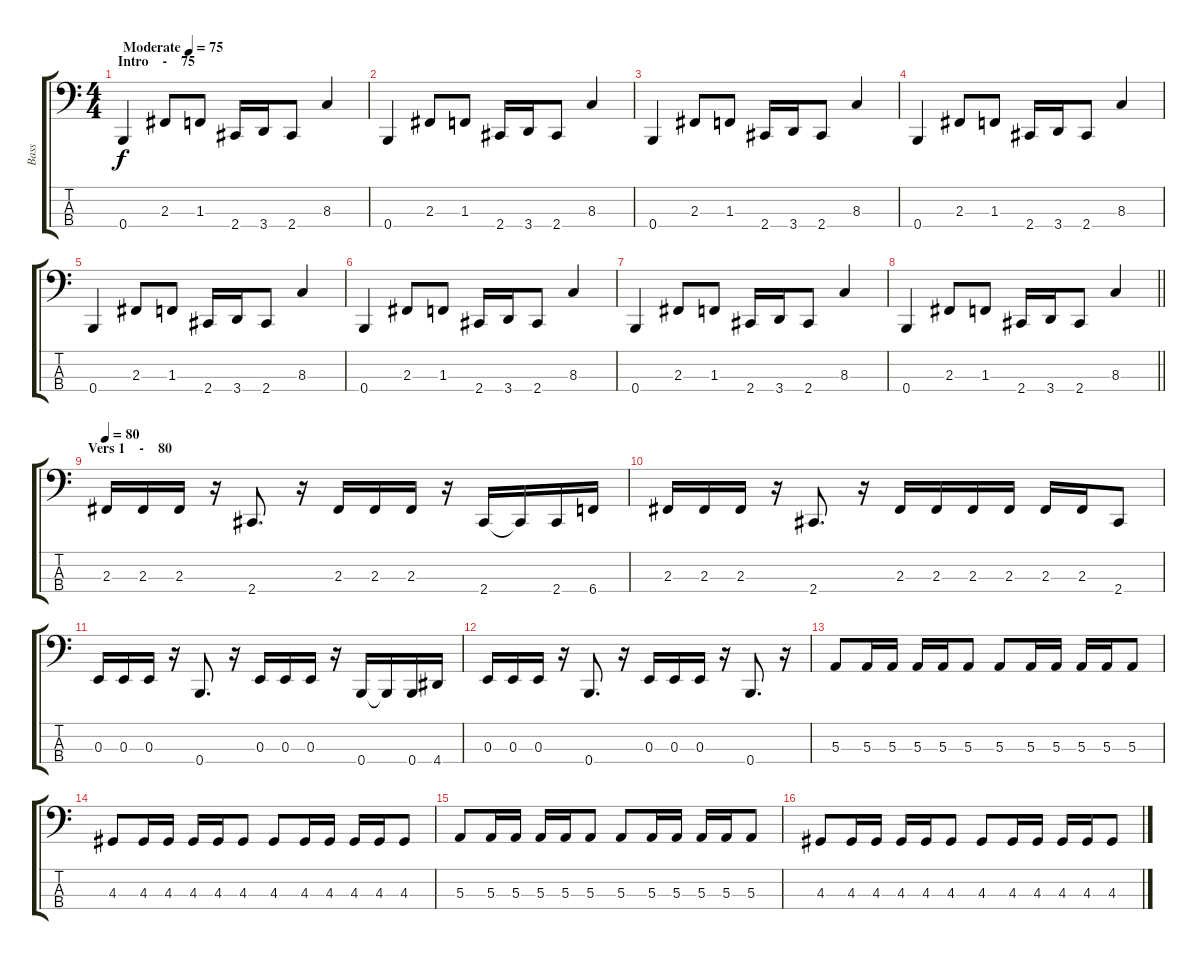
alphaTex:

\track ("Bass" "Bass") {instrument electricbassfinger}
\staff {score tabs}
\tuning (D2 A1 E1 B0) {hide}
\ts (4 4)
\section ("" "Intro    -    75")
\tempo (75 "Moderate")
\clef f4
\ks c
0.4.4{dy f instrument electricbassfinger} 2.3.8 1.3.8 2.4.16 3.4.16 2.4.8 8.3.4 |
0.4.4 2.3.8 1.3.8 2.4.16 3.4.16 2.4.8 8.3.4 |
0.4.4 2.3.8 1.3.8 2.4.16 3.4.16 2.4.8 8.3.4 |
0.4.4 2.3.8 1.3.8 2.4.16 3.4.16 2.4.8 8.3.4 |
0.4.4 2.3.8 1.3.8 2.4.16 3.4.16 2.4.8 8.3.4 |
0.4.4 2.3.8 1.3.8 2.4.16 3.4.16 2.4.8 8.3.4 |
0.4.4 2.3.8 1.3.8 2.4.16 3.4.16 2.4.8 8.3.4 |
\barLineRight lightlight
0.4.4 2.3.8 1.3.8 2.4.16 3.4.16 2.4.8 8.3.4 |
\section ("" "Vers 1    -    80")
\tempo 80
2.3.16 2.3.16 2.3.16 r.16 2.4.8{d} r.16 2.3.16 2.3.16 2.3.16 r.16 2.4.16 2.4{t}.16 2.4.16 6.4.16 |
2.3.16 2.3.16 2.3.16 r.16 2.4.8{d} r.16 2.3.16 2.3.16 2.3.16 2.3.16 2.3.16 2.3.16 2.4.8 |
0.3.16 0.3.16 0.3.16 r.16 0.4.8{d} r.16 0.3.16 0.3.16 0.3.16 r.16 0.4.16 0.4{t}.16 0.4.16 4.4.16 |
0.3.16 0.3.16 0.3.16 r.16 0.4.8{d} r.16 0.3.16 0.3.16 0.3.16 r.16 0.4.8{d} r.16 |
5.3.8 5.3.16 5.3.16 5.3.16 5.3.16 5.3.8 5.3.8 5.3.16 5.3.16 5.3.16 5.3.16 5.3.8 |
4.3.8 4.3.16 4.3.16 4.3.16 4.3.16 4.3.8 4.3.8 4.3.16 4.3.16 4.3.16 4.3.16 4.3.8 |
5.3.8 5.3.16 5.3.16 5.3.16 5.3.16 5.3.8 5.3.8 5.3.16 5.3.16 5.3.16 5.3.16 5.3.8 |
4.3.8 4.3.16 4.3.16 4.3.16 4.3.16 4.3.8 4.3.8 4.3.16 4.3.16 4.3.16 4.3.16 4.3.8
